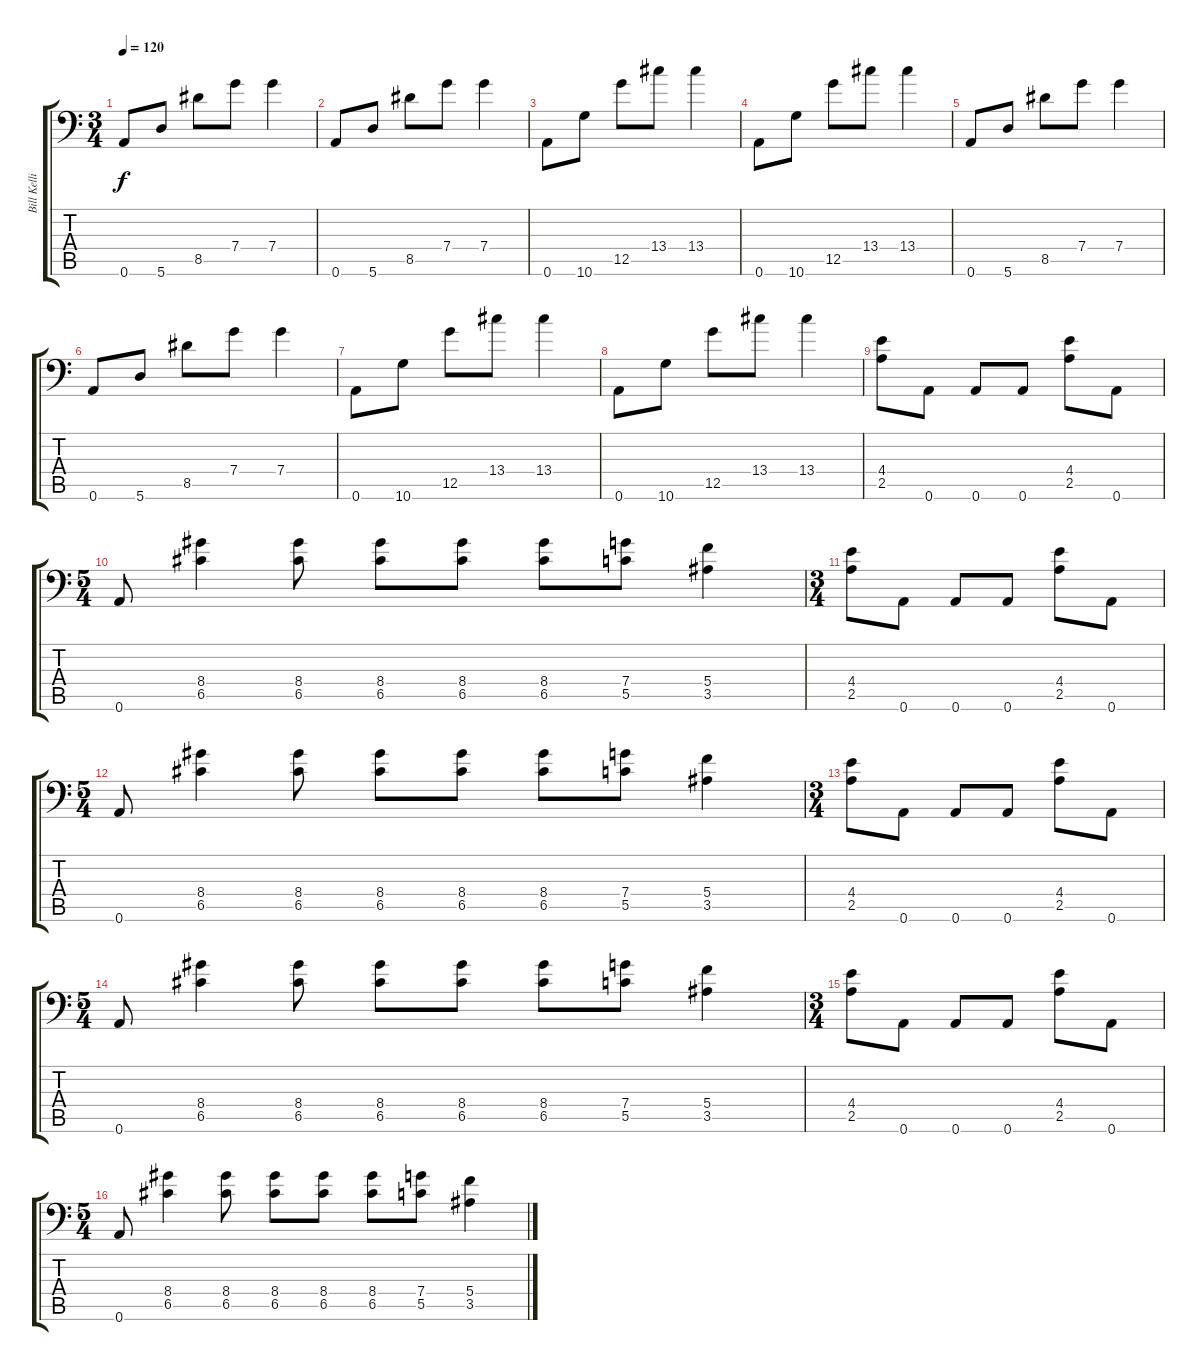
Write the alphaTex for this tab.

\track ("Bill Kelliher" "Bill Kelli") {instrument overdrivenguitar}
\staff {score tabs}
\tuning (D4 A3 F3 C3 G2 A1) {hide}
\ts (3 4)
\tempo 120
\clef f4
\ks c
0.6.8{dy f} 5.6.8 8.5.8 7.4.8 7.4.4 |
0.6.8 5.6.8 8.5.8 7.4.8 7.4.4 |
0.6.8 10.6.8 12.5.8 13.4.8 13.4.4 |
0.6.8 10.6.8 12.5.8 13.4.8 13.4.4 |
0.6.8 5.6.8 8.5.8 7.4.8 7.4.4 |
0.6.8 5.6.8 8.5.8 7.4.8 7.4.4 |
0.6.8 10.6.8 12.5.8 13.4.8 13.4.4 |
0.6.8 10.6.8 12.5.8 13.4.8 13.4.4 |
(4.4 2.5).8 0.6.8 0.6.8 0.6.8 (4.4 2.5).8 0.6.8 |
\ts (5 4)
0.6.8 (8.4 6.5).4 (8.4 6.5).8 (8.4 6.5).8 (8.4 6.5).8 (8.4 6.5).8 (7.4 5.5).8 (5.4 3.5).4 |
\ts (3 4)
(4.4 2.5).8 0.6.8 0.6.8 0.6.8 (4.4 2.5).8 0.6.8 |
\ts (5 4)
0.6.8 (8.4 6.5).4 (8.4 6.5).8 (8.4 6.5).8 (8.4 6.5).8 (8.4 6.5).8 (7.4 5.5).8 (5.4 3.5).4 |
\ts (3 4)
(4.4 2.5).8 0.6.8 0.6.8 0.6.8 (4.4 2.5).8 0.6.8 |
\ts (5 4)
0.6.8 (8.4 6.5).4 (8.4 6.5).8 (8.4 6.5).8 (8.4 6.5).8 (8.4 6.5).8 (7.4 5.5).8 (5.4 3.5).4 |
\ts (3 4)
(4.4 2.5).8 0.6.8 0.6.8 0.6.8 (4.4 2.5).8 0.6.8 |
\ts (5 4)
0.6.8 (8.4 6.5).4 (8.4 6.5).8 (8.4 6.5).8 (8.4 6.5).8 (8.4 6.5).8 (7.4 5.5).8 (5.4 3.5).4
